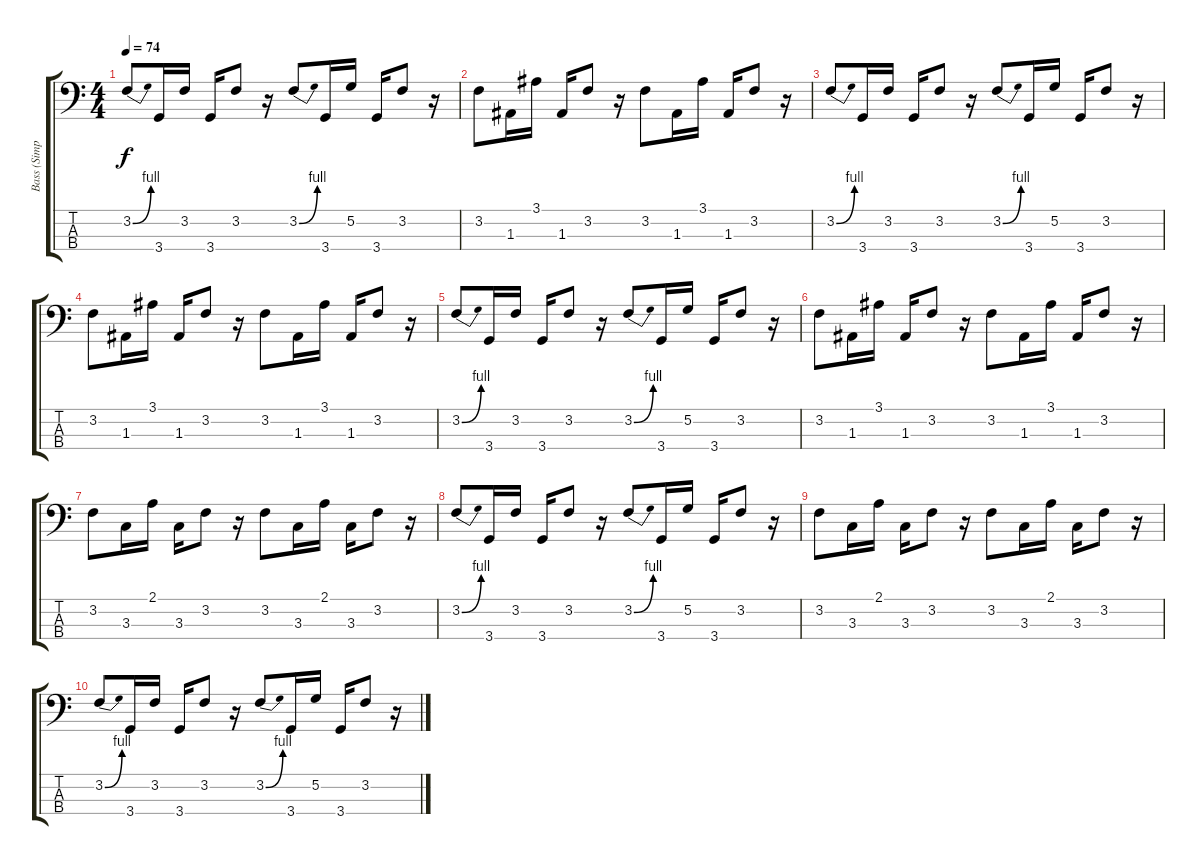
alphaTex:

\track ("Bass (Simple But Clean)" "Bass (Simp") {instrument electricbassfinger}
\staff {score tabs}
\tuning (G2 D2 A1 E1) {hide}
\ts (4 4)
\tempo 74
\clef f4
\ks c
3.2{be (bend 0 0 60 4)}.8{dy f} 3.4.16 3.2.16 3.4.16 3.2.8 r.16 3.2{be (bend 0 0 60 4)}.8 3.4.16 5.2.16 3.4.16 3.2.8 r.16 |
3.2.8 1.3.16 3.1.16 1.3.16 3.2.8 r.16 3.2.8 1.3.16 3.1.16 1.3.16 3.2.8 r.16 |
3.2{be (bend 0 0 60 4)}.8 3.4.16 3.2.16 3.4.16 3.2.8 r.16 3.2{be (bend 0 0 60 4)}.8 3.4.16 5.2.16 3.4.16 3.2.8 r.16 |
3.2.8 1.3.16 3.1.16 1.3.16 3.2.8 r.16 3.2.8 1.3.16 3.1.16 1.3.16 3.2.8 r.16 |
3.2{be (bend 0 0 60 4)}.8 3.4.16 3.2.16 3.4.16 3.2.8 r.16 3.2{be (bend 0 0 60 4)}.8 3.4.16 5.2.16 3.4.16 3.2.8 r.16 |
3.2.8 1.3.16 3.1.16 1.3.16 3.2.8 r.16 3.2.8 1.3.16 3.1.16 1.3.16 3.2.8 r.16 |
3.2.8 3.3.16 2.1.16 3.3.16 3.2.8 r.16 3.2.8 3.3.16 2.1.16 3.3.16 3.2.8 r.16 |
3.2{be (bend 0 0 60 4)}.8 3.4.16 3.2.16 3.4.16 3.2.8 r.16 3.2{be (bend 0 0 60 4)}.8 3.4.16 5.2.16 3.4.16 3.2.8 r.16 |
3.2.8 3.3.16 2.1.16 3.3.16 3.2.8 r.16 3.2.8 3.3.16 2.1.16 3.3.16 3.2.8 r.16 |
3.2{be (bend 0 0 60 4)}.8 3.4.16 3.2.16 3.4.16 3.2.8 r.16 3.2{be (bend 0 0 60 4)}.8 3.4.16 5.2.16 3.4.16 3.2.8 r.16
